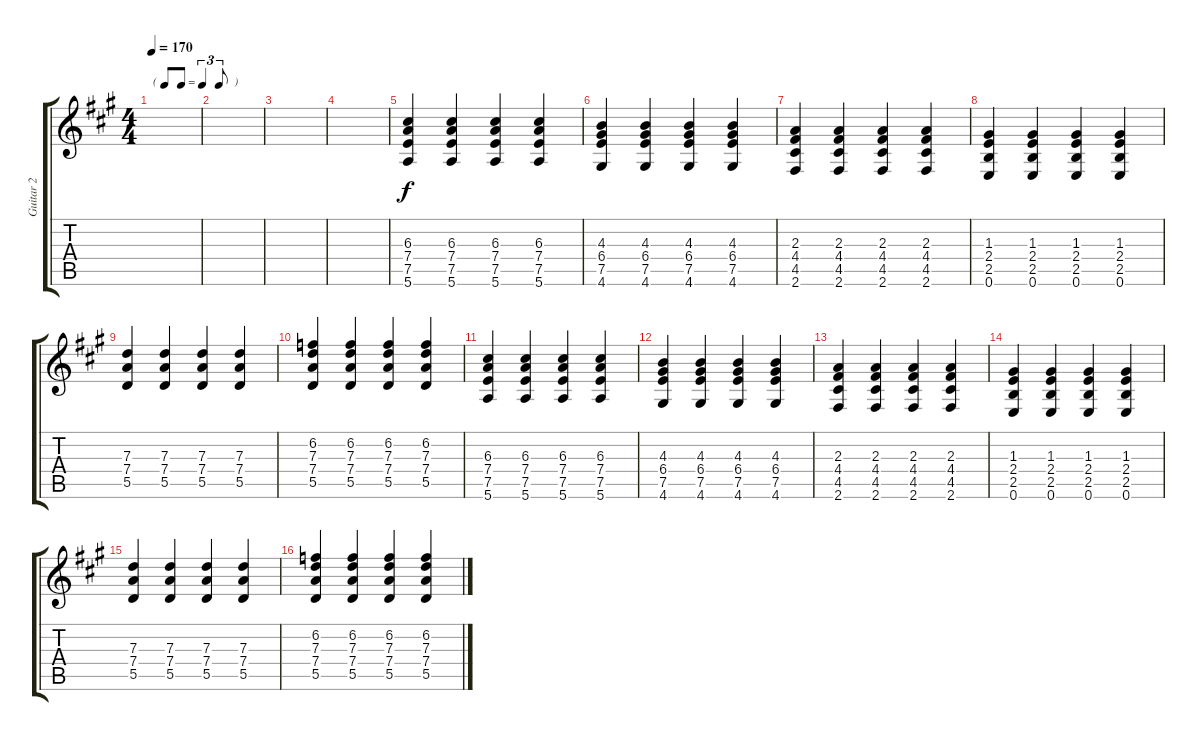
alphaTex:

\track ("Guitar 2" "Guitar 2") {instrument overdrivenguitar}
\staff {score tabs}
\tuning (E4 B3 G3 D3 A2 E2) {hide}
\ts (4 4)
\tf triplet8th
\tempo 170
\clef g2
\ks a
|
|
|
|
(6.3 7.4 7.5 5.6).4{volume 12} (6.3 7.4 7.5 5.6).4 (6.3 7.4 7.5 5.6).4 (6.3 7.4 7.5 5.6).4 |
(4.3 6.4 7.5 4.6).4 (4.3 6.4 7.5 4.6).4 (4.3 6.4 7.5 4.6).4 (4.3 6.4 7.5 4.6).4 |
(2.3 4.4 4.5 2.6).4 (2.3 4.4 4.5 2.6).4 (2.3 4.4 4.5 2.6).4 (2.3 4.4 4.5 2.6).4 |
(1.3 2.4 2.5 0.6).4 (1.3 2.4 2.5 0.6).4 (1.3 2.4 2.5 0.6).4 (1.3 2.4 2.5 0.6).4 |
(7.3 7.4 5.5).4 (7.3 7.4 5.5).4 (7.3 7.4 5.5).4 (7.3 7.4 5.5).4 |
(6.2 7.3 7.4 5.5).4 (6.2 7.3 7.4 5.5).4 (6.2 7.3 7.4 5.5).4 (6.2 7.3 7.4 5.5).4 |
(6.3 7.4 7.5 5.6).4 (6.3 7.4 7.5 5.6).4 (6.3 7.4 7.5 5.6).4 (6.3 7.4 7.5 5.6).4 |
(4.3 6.4 7.5 4.6).4 (4.3 6.4 7.5 4.6).4 (4.3 6.4 7.5 4.6).4 (4.3 6.4 7.5 4.6).4 |
(2.3 4.4 4.5 2.6).4 (2.3 4.4 4.5 2.6).4 (2.3 4.4 4.5 2.6).4 (2.3 4.4 4.5 2.6).4 |
(1.3 2.4 2.5 0.6).4 (1.3 2.4 2.5 0.6).4 (1.3 2.4 2.5 0.6).4 (1.3 2.4 2.5 0.6).4 |
(7.3 7.4 5.5).4 (7.3 7.4 5.5).4 (7.3 7.4 5.5).4 (7.3 7.4 5.5).4 |
(6.2 7.3 7.4 5.5).4 (6.2 7.3 7.4 5.5).4 (6.2 7.3 7.4 5.5).4 (6.2 7.3 7.4 5.5).4
